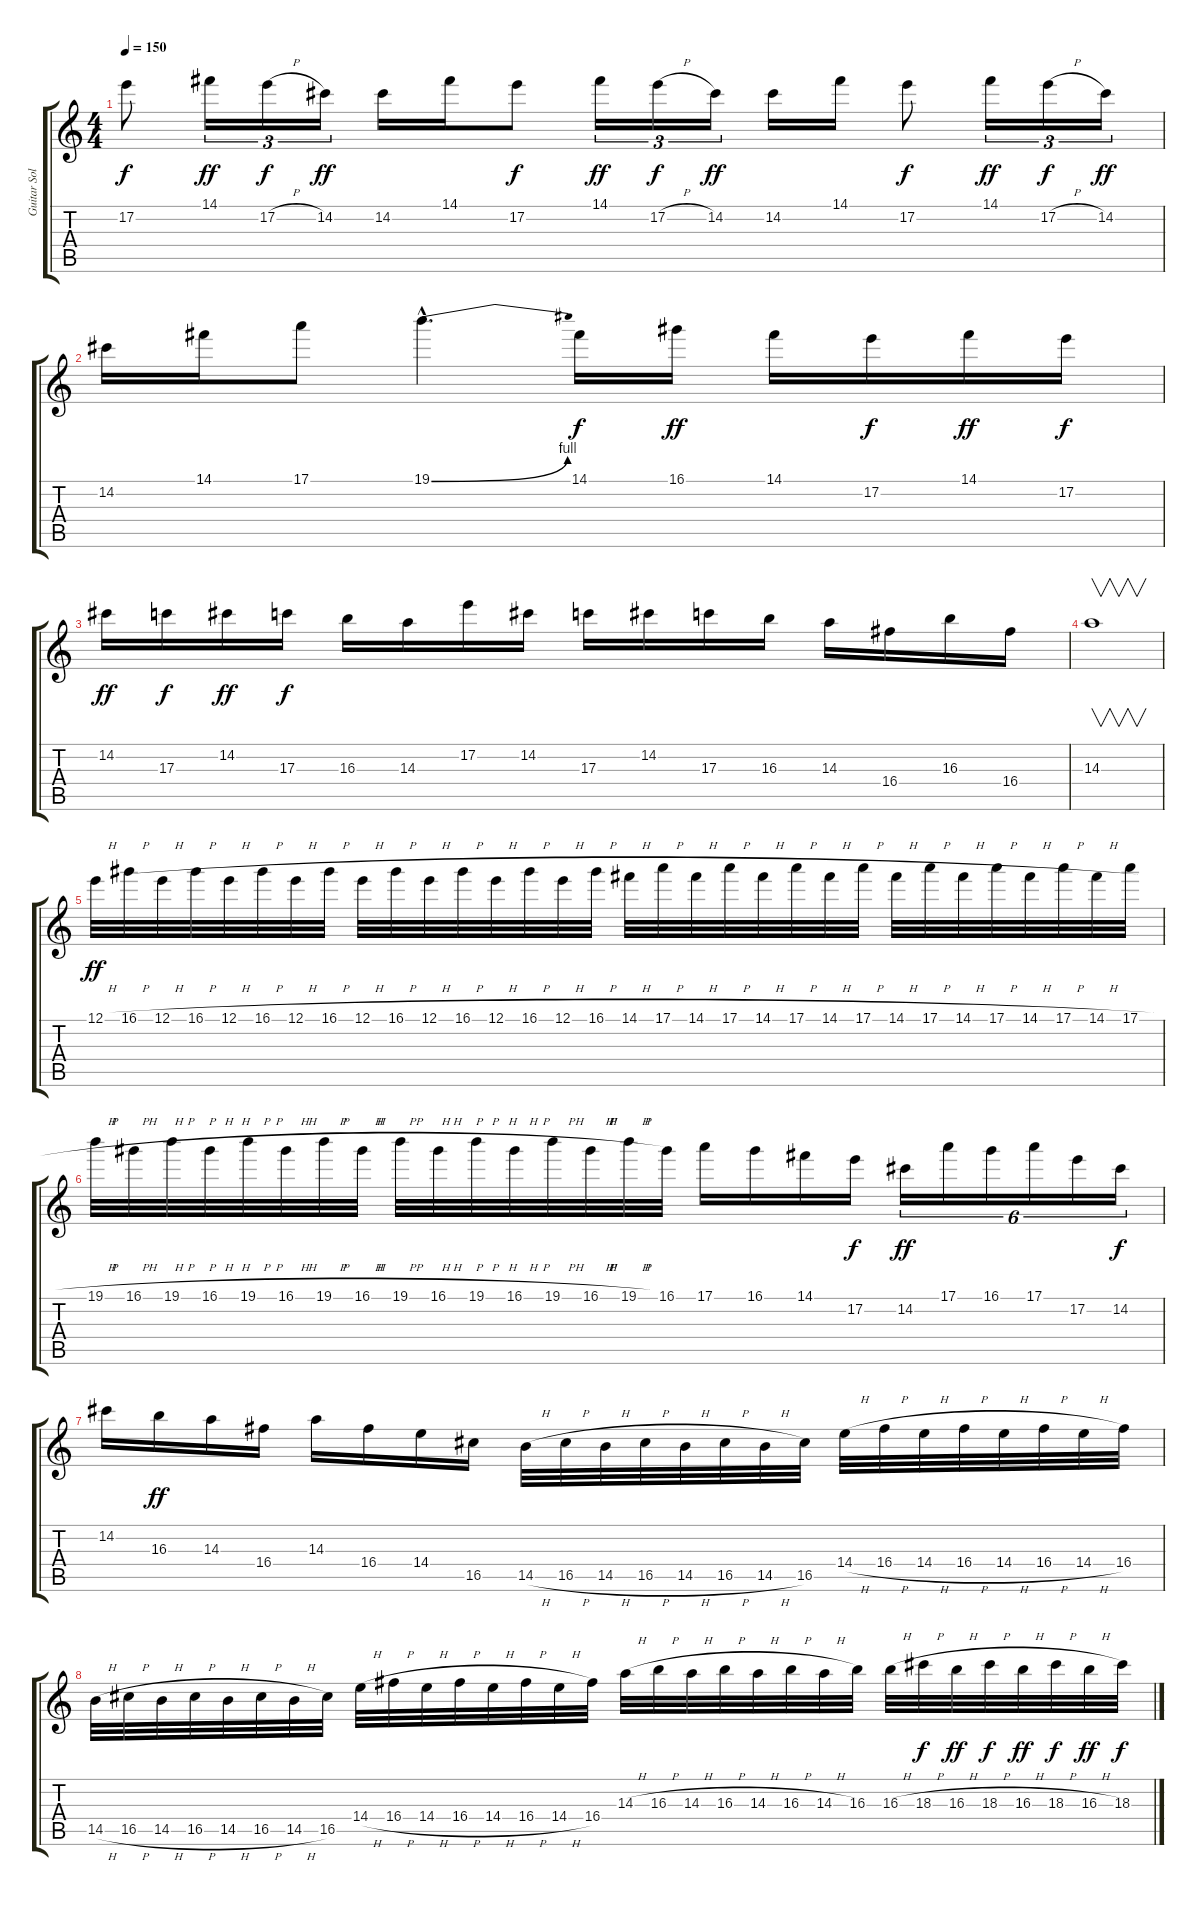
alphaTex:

\track ("Guitar Solo" "Guitar Sol") {instrument overdrivenguitar}
\staff {score tabs}
\tuning (E4 B3 G3 D3 A2 E2) {hide}
\ts (4 4)
\tempo 150
\clef g2
\ks c
17.2{t}.8{dy f} 14.1.16{tu (3 2) dy ff} 17.2{h}.16{tu (3 2) dy f} 14.2.16{tu (3 2) dy ff} 14.2.16 14.1.16 17.2.8{dy f} 14.1.16{tu (3 2) dy ff} 17.2{h}.16{tu (3 2) dy f} 14.2.16{tu (3 2) dy ff} 14.2.16 14.1.16 17.2.8{dy f} 14.1.16{tu (3 2) dy ff} 17.2{h}.16{tu (3 2) dy f} 14.2.16{tu (3 2) dy ff} |
14.2.16 14.1.16 17.1.8 19.1{be (bend 0 0 60 4) hac}.4{d} 14.1.16{dy f} 16.1.16{dy ff} 14.1.16 17.2.16{dy f} 14.1.16{dy ff} 17.2.16{dy f} |
14.2.16{dy ff} 17.3.16{dy f} 14.2.16{dy ff} 17.3.16{dy f} 16.3.16 14.3.16 17.2.16 14.2.16 17.3.16 14.2.16 17.3.16 16.3.16 14.3.16 16.4.16 16.3.16 16.4.16 |
14.3.1{v} |
12.1{h}.32{dy ff} 16.1{h}.32 12.1{h}.32 16.1{h}.32 12.1{h}.32 16.1{h}.32 12.1{h}.32 16.1{h}.32 12.1{h}.32 16.1{h}.32 12.1{h}.32 16.1{h}.32 12.1{h}.32 16.1{h}.32 12.1{h}.32 16.1{h}.32 14.1{h}.32 17.1{h}.32 14.1{h}.32 17.1{h}.32 14.1{h}.32 17.1{h}.32 14.1{h}.32 17.1{h}.32 14.1{h}.32 17.1{h}.32 14.1{h}.32 17.1{h}.32 14.1{h}.32 17.1{h}.32 14.1{h}.32 17.1{h}.32 |
19.1{h}.32 16.1{h}.32 19.1{h}.32 16.1{h}.32 19.1{h}.32 16.1{h}.32 19.1{h}.32 16.1{h}.32 19.1{h}.32 16.1{h}.32 19.1{h}.32 16.1{h}.32 19.1{h}.32 16.1{h}.32 19.1{h}.32 16.1.32 17.1.16 16.1.16 14.1.16 17.2.16{dy f} 14.2.16{tu (6 4) dy ff} 17.1.16{tu (6 4)} 16.1.16{tu (6 4)} 17.1.16{tu (6 4)} 17.2.16{tu (6 4)} 14.2.16{tu (6 4) dy f} |
14.2.16 16.3.16{dy ff} 14.3.16 16.4.16 14.3.16 16.4.16 14.4.16 16.5.16 14.5{h}.32 16.5{h}.32 14.5{h}.32 16.5{h}.32 14.5{h}.32 16.5{h}.32 14.5{h}.32 16.5.32 14.4{h}.32 16.4{h}.32 14.4{h}.32 16.4{h}.32 14.4{h}.32 16.4{h}.32 14.4{h}.32 16.4.32 |
14.5{h}.32 16.5{h}.32 14.5{h}.32 16.5{h}.32 14.5{h}.32 16.5{h}.32 14.5{h}.32 16.5.32 14.4{h}.32 16.4{h}.32 14.4{h}.32 16.4{h}.32 14.4{h}.32 16.4{h}.32 14.4{h}.32 16.4.32 14.3{h}.32 16.3{h}.32 14.3{h}.32 16.3{h}.32 14.3{h}.32 16.3{h}.32 14.3{h}.32 16.3.32 16.3{h}.32 18.3{h}.32{dy f} 16.3{h}.32{dy ff} 18.3{h}.32{dy f} 16.3{h}.32{dy ff} 18.3{h}.32{dy f} 16.3{h}.32{dy ff} 18.3.32{dy f}
